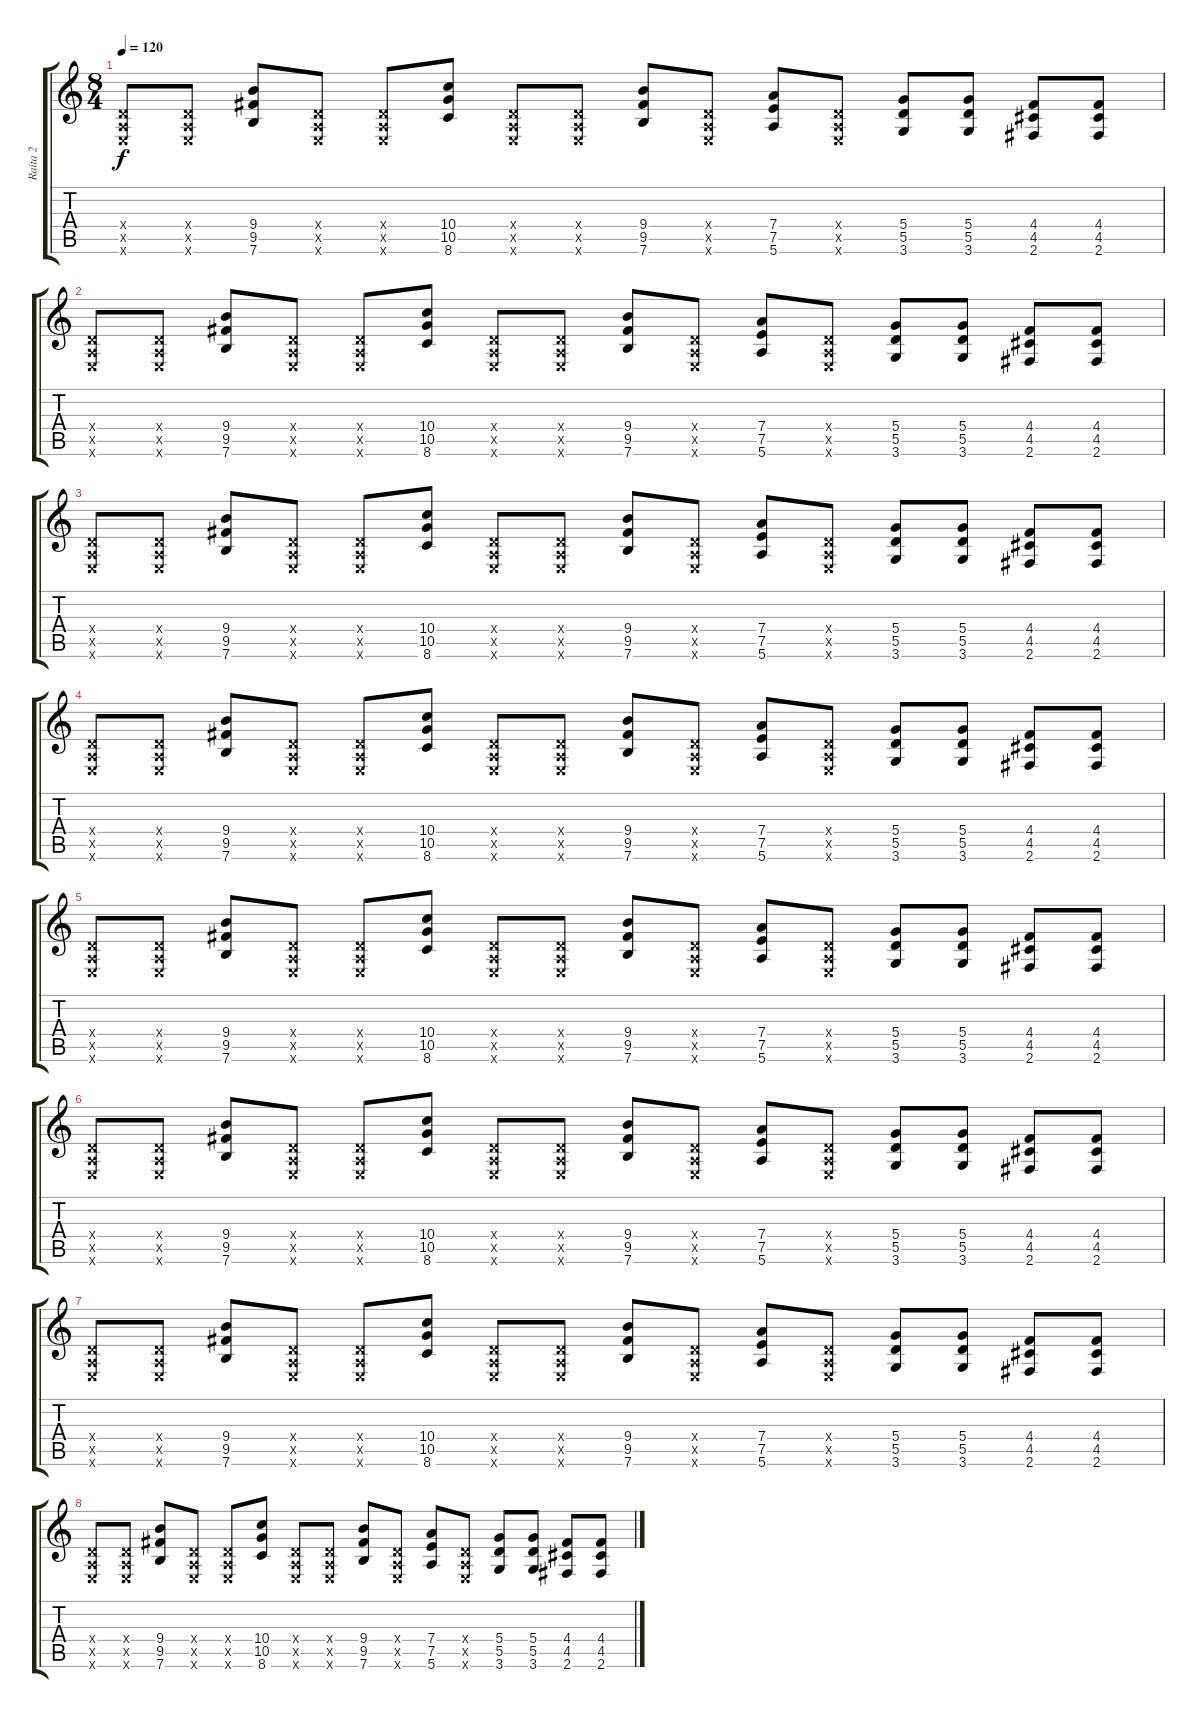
\track ("Raita 2" "Raita 2") {instrument overdrivenguitar}
\staff {score tabs}
\tuning (E4 B3 G3 D3 A2 E2) {hide}
\ts (8 4)
\tempo 120
\clef g2
\ks c
(0.4{x} 0.5{x} 0.6{x}).8{dy f instrument overdrivenguitar} (0.4{x} 0.5{x} 0.6{x}).8 (9.4 9.5 7.6).8 (0.4{x} 0.5{x} 0.6{x}).8 (0.4{x} 0.5{x} 0.6{x}).8 (10.4 10.5 8.6).8 (0.4{x} 0.5{x} 0.6{x}).8 (0.4{x} 0.5{x} 0.6{x}).8 (9.4 9.5 7.6).8 (0.4{x} 0.5{x} 0.6{x}).8 (7.4 7.5 5.6).8 (0.4{x} 0.5{x} 0.6{x}).8 (5.4 5.5 3.6).8 (5.4 5.5 3.6).8 (4.4 4.5 2.6).8 (4.4 4.5 2.6).8 |
(0.4{x} 0.5{x} 0.6{x}).8 (0.4{x} 0.5{x} 0.6{x}).8 (9.4 9.5 7.6).8 (0.4{x} 0.5{x} 0.6{x}).8 (0.4{x} 0.5{x} 0.6{x}).8 (10.4 10.5 8.6).8 (0.4{x} 0.5{x} 0.6{x}).8 (0.4{x} 0.5{x} 0.6{x}).8 (9.4 9.5 7.6).8 (0.4{x} 0.5{x} 0.6{x}).8 (7.4 7.5 5.6).8 (0.4{x} 0.5{x} 0.6{x}).8 (5.4 5.5 3.6).8 (5.4 5.5 3.6).8 (4.4 4.5 2.6).8 (4.4 4.5 2.6).8 |
(0.4{x} 0.5{x} 0.6{x}).8 (0.4{x} 0.5{x} 0.6{x}).8 (9.4 9.5 7.6).8 (0.4{x} 0.5{x} 0.6{x}).8 (0.4{x} 0.5{x} 0.6{x}).8 (10.4 10.5 8.6).8 (0.4{x} 0.5{x} 0.6{x}).8 (0.4{x} 0.5{x} 0.6{x}).8 (9.4 9.5 7.6).8 (0.4{x} 0.5{x} 0.6{x}).8 (7.4 7.5 5.6).8 (0.4{x} 0.5{x} 0.6{x}).8 (5.4 5.5 3.6).8 (5.4 5.5 3.6).8 (4.4 4.5 2.6).8 (4.4 4.5 2.6).8 |
(0.4{x} 0.5{x} 0.6{x}).8 (0.4{x} 0.5{x} 0.6{x}).8 (9.4 9.5 7.6).8 (0.4{x} 0.5{x} 0.6{x}).8 (0.4{x} 0.5{x} 0.6{x}).8 (10.4 10.5 8.6).8 (0.4{x} 0.5{x} 0.6{x}).8 (0.4{x} 0.5{x} 0.6{x}).8 (9.4 9.5 7.6).8 (0.4{x} 0.5{x} 0.6{x}).8 (7.4 7.5 5.6).8 (0.4{x} 0.5{x} 0.6{x}).8 (5.4 5.5 3.6).8 (5.4 5.5 3.6).8 (4.4 4.5 2.6).8 (4.4 4.5 2.6).8 |
(0.4{x} 0.5{x} 0.6{x}).8 (0.4{x} 0.5{x} 0.6{x}).8 (9.4 9.5 7.6).8 (0.4{x} 0.5{x} 0.6{x}).8 (0.4{x} 0.5{x} 0.6{x}).8 (10.4 10.5 8.6).8 (0.4{x} 0.5{x} 0.6{x}).8 (0.4{x} 0.5{x} 0.6{x}).8 (9.4 9.5 7.6).8 (0.4{x} 0.5{x} 0.6{x}).8 (7.4 7.5 5.6).8 (0.4{x} 0.5{x} 0.6{x}).8 (5.4 5.5 3.6).8 (5.4 5.5 3.6).8 (4.4 4.5 2.6).8 (4.4 4.5 2.6).8 |
(0.4{x} 0.5{x} 0.6{x}).8 (0.4{x} 0.5{x} 0.6{x}).8 (9.4 9.5 7.6).8 (0.4{x} 0.5{x} 0.6{x}).8 (0.4{x} 0.5{x} 0.6{x}).8 (10.4 10.5 8.6).8 (0.4{x} 0.5{x} 0.6{x}).8 (0.4{x} 0.5{x} 0.6{x}).8 (9.4 9.5 7.6).8 (0.4{x} 0.5{x} 0.6{x}).8 (7.4 7.5 5.6).8 (0.4{x} 0.5{x} 0.6{x}).8 (5.4 5.5 3.6).8 (5.4 5.5 3.6).8 (4.4 4.5 2.6).8 (4.4 4.5 2.6).8 |
(0.4{x} 0.5{x} 0.6{x}).8 (0.4{x} 0.5{x} 0.6{x}).8 (9.4 9.5 7.6).8 (0.4{x} 0.5{x} 0.6{x}).8 (0.4{x} 0.5{x} 0.6{x}).8 (10.4 10.5 8.6).8 (0.4{x} 0.5{x} 0.6{x}).8 (0.4{x} 0.5{x} 0.6{x}).8 (9.4 9.5 7.6).8 (0.4{x} 0.5{x} 0.6{x}).8 (7.4 7.5 5.6).8 (0.4{x} 0.5{x} 0.6{x}).8 (5.4 5.5 3.6).8 (5.4 5.5 3.6).8 (4.4 4.5 2.6).8 (4.4 4.5 2.6).8 |
(0.4{x} 0.5{x} 0.6{x}).8 (0.4{x} 0.5{x} 0.6{x}).8 (9.4 9.5 7.6).8 (0.4{x} 0.5{x} 0.6{x}).8 (0.4{x} 0.5{x} 0.6{x}).8 (10.4 10.5 8.6).8 (0.4{x} 0.5{x} 0.6{x}).8 (0.4{x} 0.5{x} 0.6{x}).8 (9.4 9.5 7.6).8 (0.4{x} 0.5{x} 0.6{x}).8 (7.4 7.5 5.6).8 (0.4{x} 0.5{x} 0.6{x}).8 (5.4 5.5 3.6).8 (5.4 5.5 3.6).8 (4.4 4.5 2.6).8 (4.4 4.5 2.6).8
